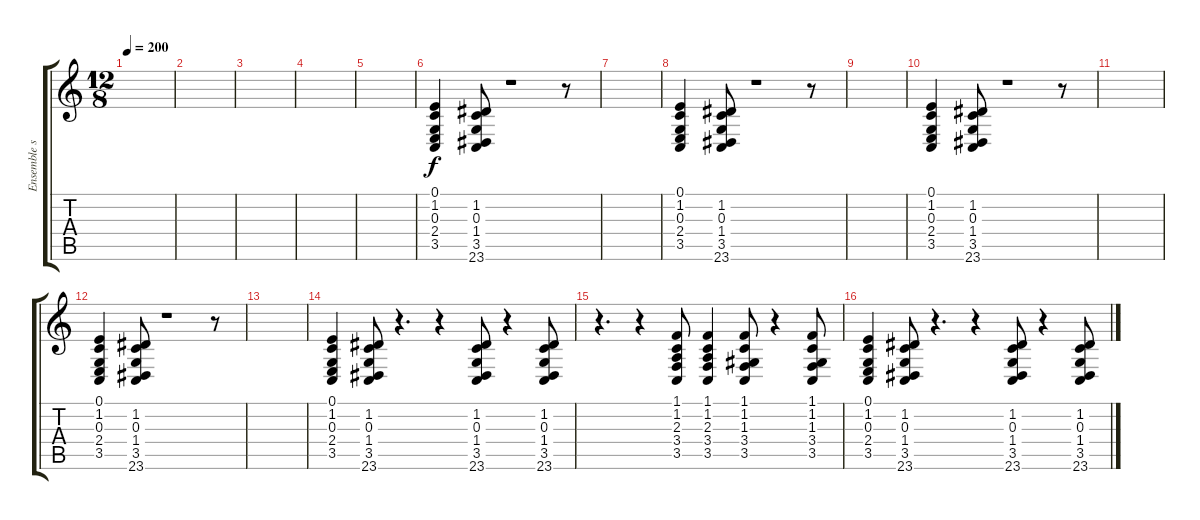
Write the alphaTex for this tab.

\track ("Ensemble saxo" "Ensemble s") {instrument trombone}
\staff {score tabs}
\tuning (E4 B3 G3 D3 A2 E2) {hide}
\ts (12 8)
\tempo 200
\clef g2
\ks c
|
|
|
|
|
(0.1 1.2 0.3 2.4 3.5).4 (1.2 0.3 1.4 3.5 23.6).8 r.1 r.8 |
|
(0.1 1.2 0.3 2.4 3.5).4 (1.2 0.3 1.4 3.5 23.6).8 r.1 r.8 |
|
(0.1 1.2 0.3 2.4 3.5).4 (1.2 0.3 1.4 3.5 23.6).8 r.1 r.8 |
|
(0.1 1.2 0.3 2.4 3.5).4 (1.2 0.3 1.4 3.5 23.6).8 r.1 r.8 |
|
(0.1 1.2 0.3 2.4 3.5).4 (1.2 0.3 1.4 3.5 23.6).8 r.4{d} r.4 (1.2 0.3 1.4 3.5 23.6).8 r.4 (1.2 0.3 1.4 3.5 23.6).8 |
r.4{d} r.4 (1.1 1.2 2.3 3.4 3.5).8 (1.1 1.2 2.3 3.4 3.5).4 (1.1 1.2 1.3 3.4 3.5).8 r.4 (1.1 1.2 1.3 3.4 3.5).8 |
(0.1 1.2 0.3 2.4 3.5).4 (1.2 0.3 1.4 3.5 23.6).8 r.4{d} r.4 (1.2 0.3 1.4 3.5 23.6).8 r.4 (1.2 0.3 1.4 3.5 23.6).8
